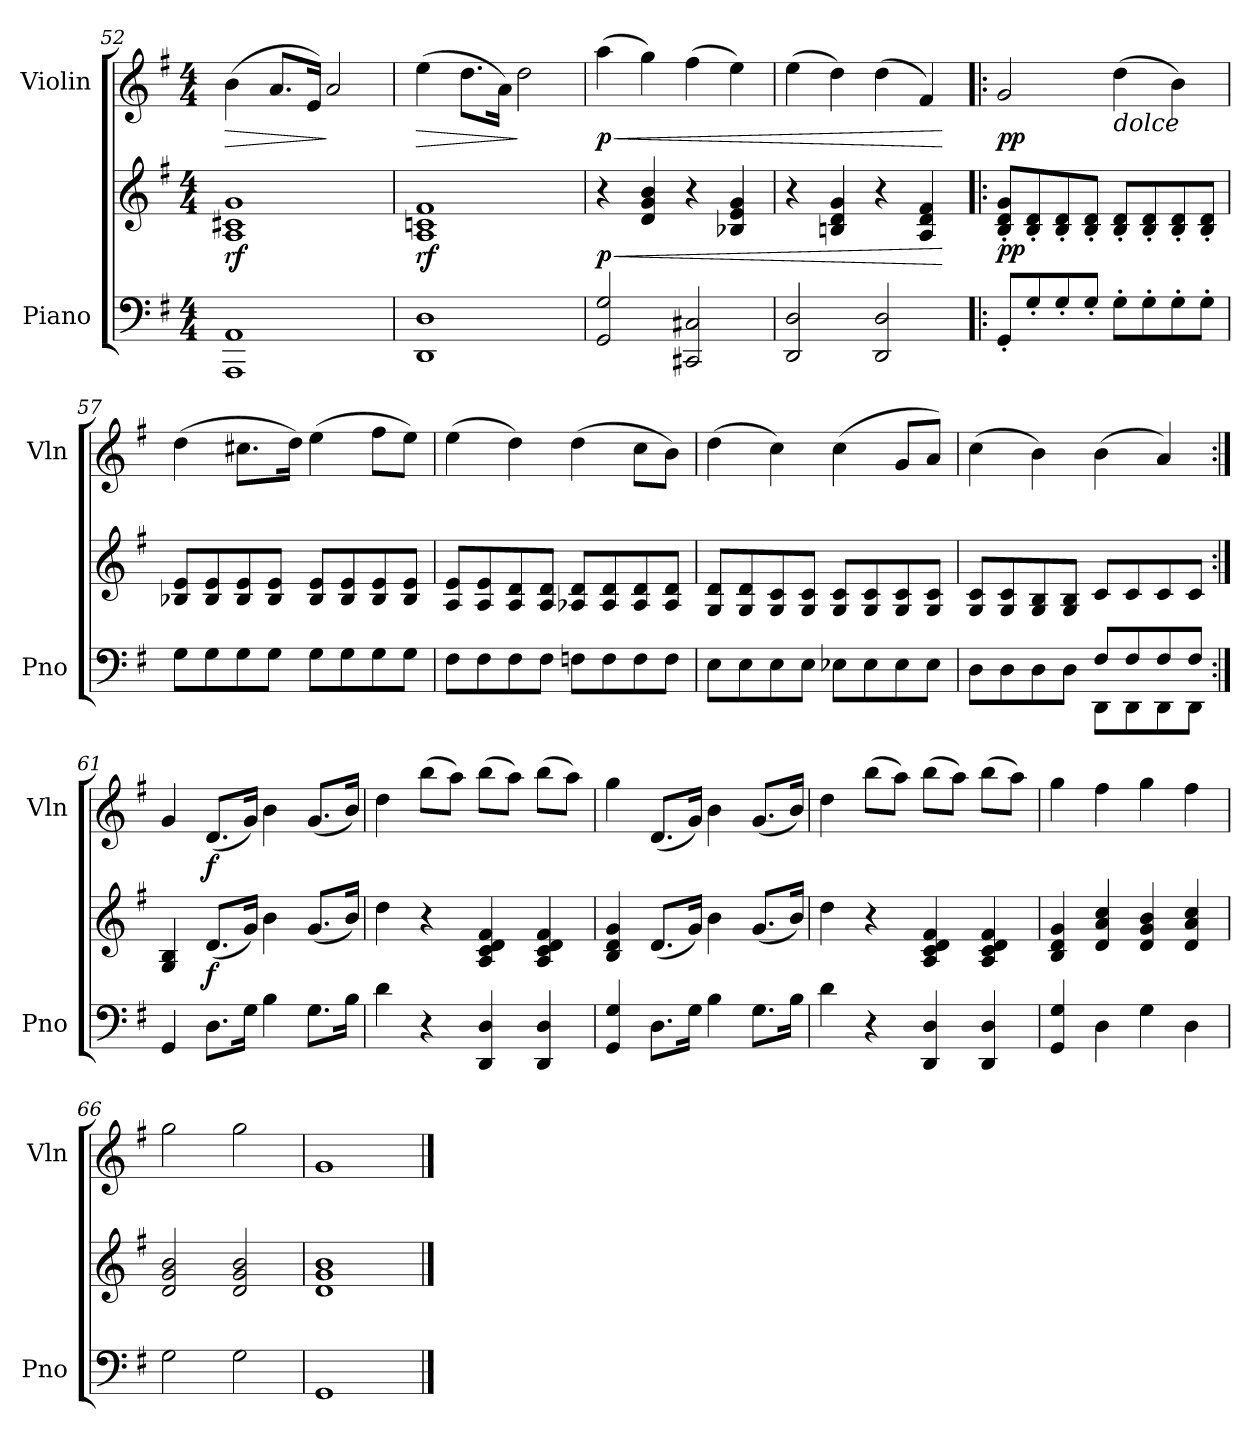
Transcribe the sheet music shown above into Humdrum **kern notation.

**kern	**kern	**dynam	**kern	**dynam
*part2	*part2	*part2	*part1	*part1
*staff3	*staff2	*staff2/3	*staff1	*staff1
*I"Piano	*	*	*I"Violin	*
*I'Pno	*	*	*I'Vln	*
*clefF4	*clefG2	*	*clefG2	*
*k[f#]	*k[f#]	*	*k[f#]	*
*M4/4	*M4/4	*	*M4/4	*
=52	=52	=52	=52	=52
!	!	!LO:DY:b	!	!LO:HP:b
1AAA 1AA	1A 1c#X 1g	rf	(>4b\	>
.	.	.	8.a/L	.
.	.	.	16e/Jk)	.
.	.	.	2a/	]
=53	=53	=53	=53	=53
!	!	!LO:DY:b	!	!LO:HP:b
1DD 1D	1A 1cn 1f#	rf	(>4ee\	>
.	.	.	8.dd\L	.
.	.	.	16a\Jk)	.
.	.	.	2dd\	]
!!LO:LB:g=z
=54	=54	=54	=54	=54
!	!	!LO:HP:b	!	!LO:HP:b
!	!	!LO:DY:n=1:b	!	!LO:DY:n=1:b
2GG/ 2G/	4r	< p	(>4aa\	< p
.	4d/ 4g/ 4b/	.	4gg\)	.
2CC#X/ 2C#X/	4r	.	(>4ff#\	.
.	4B-X/ 4e/ 4g/	.	4ee\)	.
=55	=55	=55	=55	=55
2DD/ 2D/	4r	.	(>4ee\	.
.	4Bn/ 4d/ 4g/	.	4dd\)	.
2DD/ 2D/	4r	.	(>4dd\	.
.	4A/ 4d/ 4f#/	.	4f#/)	.
.	.	[	.	[
!!LO:LB:g=z
=56!|:	=56!|:	=56!|:	=56!|:	=56!|:
!	!	!LO:DY:b	!	!LO:DY:b
8GG'/L	8B/' 8d/' 8g/'L	pp	2g/	pp
8G'/	8B/' 8d/'	.	.	.
8G'/	8B/' 8d/'	.	.	.
8G'/J	8B/' 8d/'J	.	.	.
!	!	!	!LO:TX:b:i:t=dolce	!
8G'\L	8B/' 8d/'L	.	(>4dd\	.
8G'\	8B/' 8d/'	.	.	.
8G'\	8B/' 8d/'	.	4b\)	.
8G'\J	8B/' 8d/'J	.	.	.
=57	=57	=57	=57	=57
8G\L	8B-X/ 8e/L	.	(>4dd\	.
8G\	8B-/ 8e/	.	.	.
8G\	8B-/ 8e/	.	8.cc#X\L	.
8G\J	8B-/ 8e/J	.	.	.
.	.	.	16dd\Jk)	.
8G\L	8B-/ 8e/L	.	(>4ee\	.
8G\	8B-/ 8e/	.	.	.
8G\	8B-/ 8e/	.	8ff#\L	.
8G\J	8B-/ 8e/J	.	8ee\J)	.
=58	=58	=58	=58	=58
8F#\L	8A/ 8e/L	.	(>4ee\	.
8F#\	8A/ 8e/	.	.	.
8F#\	8A/ 8d/	.	4dd\)	.
8F#\J	8A/ 8d/J	.	.	.
8Fn\L	8A-X/ 8d/L	.	(>4dd\	.
8F\	8A-/ 8d/	.	.	.
8F\	8A-/ 8d/	.	8cc\L	.
8F\J	8A-/ 8d/J	.	8b\J)	.
!!LO:PB:g=z
=59	=59	=59	=59	=59
8E\L	8G/ 8d/L	.	(>4dd\	.
8E\	8G/ 8d/	.	.	.
8E\	8G/ 8c/	.	4cc\)	.
8E\J	8G/ 8c/J	.	.	.
8E-X\L	8G/ 8c/L	.	(>4cc\	.
8E-\	8G/ 8c/	.	.	.
8E-\	8G/ 8c/	.	8g/L	.
8E-\J	8G/ 8c/J	.	8a/J)	.
=60	=60	=60	=60	=60
*^	*	*	*	*
8D\L	4ryy	8G/ 8c/L	.	(>4cc\	.
8D\	.	8G/ 8c/	.	.	.
8D\	4ryy	8G/ 8B/	.	4b\)	.
8D\J	.	8G/ 8B/J	.	.	.
8DD\L	8F#/L	8c/L	.	(>4b\	.
8DD\	8F#/	8c/	.	.	.
8DD\	8F#/	8c/	.	4a/)	.
8DD\J	8F#/J	8c/J	.	.	.
*v	*v	*	*	*	*
=61:|!	=61:|!	=61:|!	=61:|!	=61:|!
4GG/	4G/ 4B/	.	4g/	.
!	!	!LO:DY:b	!	!LO:DY:b
8.D\L	(<8.d/L	f	(<8.d/L	f
16G\Jk	16g/Jk)	.	16g/Jk)	.
4B\	4b\	.	4b\	.
8.G\L	(<8.g/L	.	(<8.g/L	.
16B\Jk	16b/Jk)	.	16b/Jk)	.
=62	=62	=62	=62	=62
4d\	4dd\	.	4dd\	.
4r	4r	.	(>8bb\L	.
.	.	.	8aa\J)	.
4DD/ 4D/	4A/ 4c/ 4d/ 4f#/	.	(>8bb\L	.
.	.	.	8aa\J)	.
4DD/ 4D/	4A/ 4c/ 4d/ 4f#/	.	(>8bb\L	.
.	.	.	8aa\J)	.
!!LO:LB:g=z
=63	=63	=63	=63	=63
4GG/ 4G/	4B/ 4d/ 4g/	.	4gg\	.
8.D\L	(<8.d/L	.	(<8.d/L	.
16G\Jk	16g/Jk)	.	16g/Jk)	.
4B\	4b\	.	4b\	.
8.G\L	(<8.g/L	.	(<8.g/L	.
16B\Jk	16b/Jk)	.	16b/Jk)	.
=64	=64	=64	=64	=64
4d\	4dd\	.	4dd\	.
4r	4r	.	(>8bb\L	.
.	.	.	8aa\J)	.
4DD/ 4D/	4A/ 4c/ 4d/ 4f#/	.	(>8bb\L	.
.	.	.	8aa\J)	.
4DD/ 4D/	4A/ 4c/ 4d/ 4f#/	.	(>8bb\L	.
.	.	.	8aa\J)	.
=65	=65	=65	=65	=65
4GG/ 4G/	4B/ 4d/ 4g/	.	4gg\	.
4D\	4d/ 4a/ 4cc/	.	4ff#\	.
4G\	4d/ 4g/ 4b/	.	4gg\	.
4D\	4d/ 4a/ 4cc/	.	4ff#\	.
=66	=66	=66	=66	=66
2G\	2d/ 2g/ 2b/	.	2gg\	.
2G\	2d/ 2g/ 2b/	.	2gg\	.
=67	=67	=67	=67	=67
1GG	1d 1g 1b	.	1g	.
==	==	==	==	==
*-	*-	*-	*-	*-
